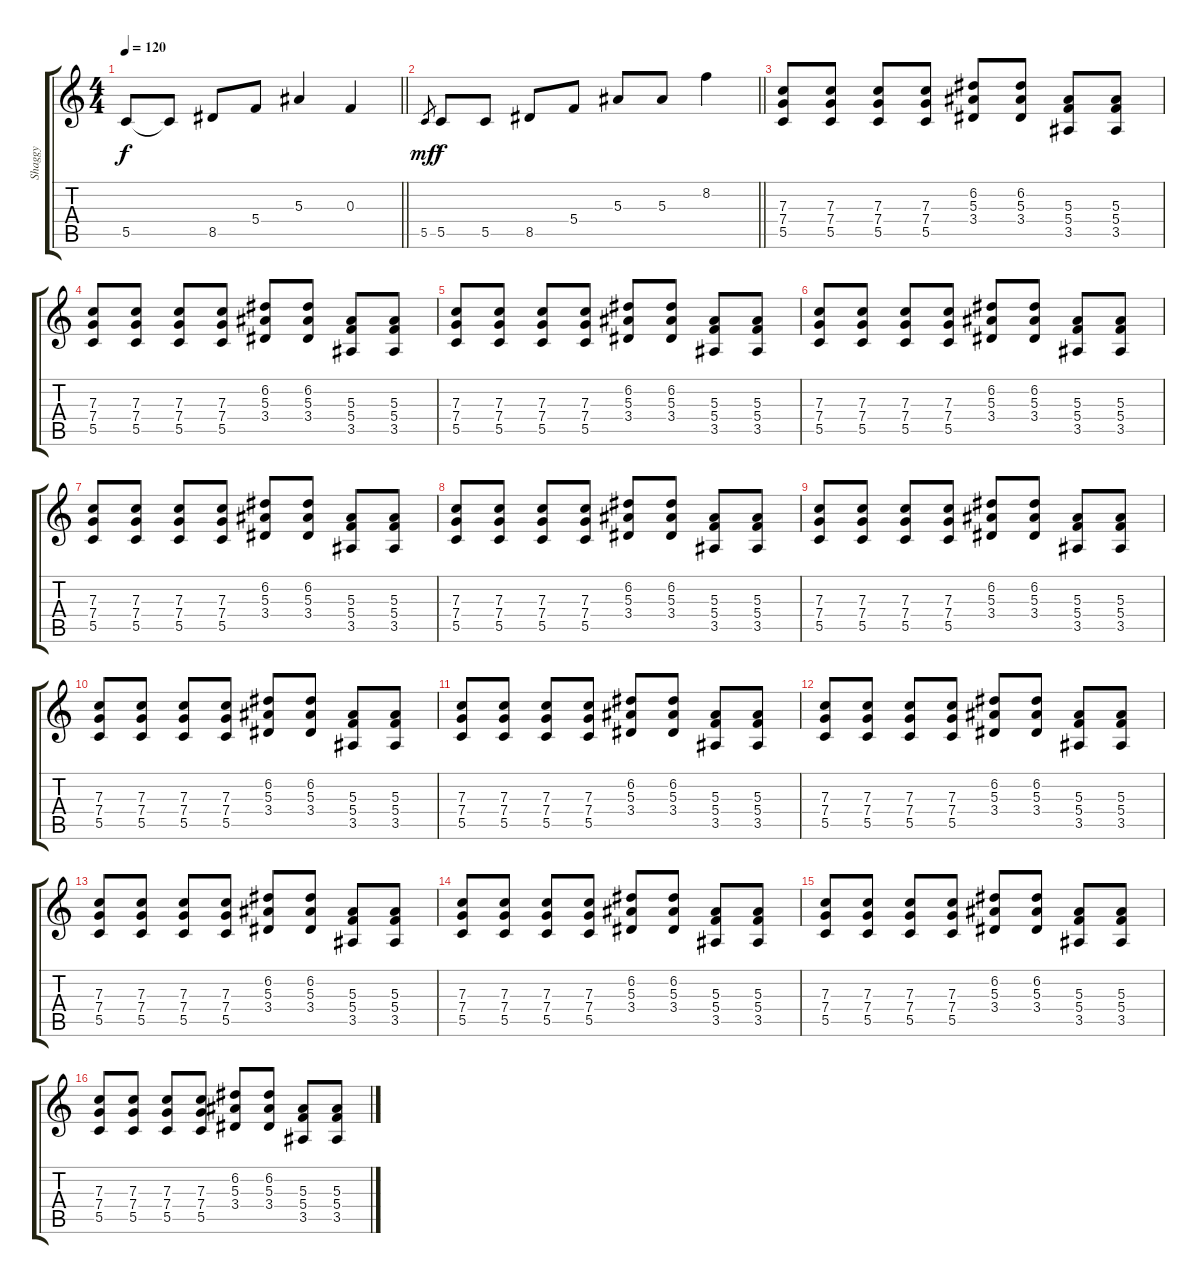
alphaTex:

\track ("Shaggy" "Shaggy") {instrument distortionguitar}
\staff {score tabs}
\tuning (D4 A3 F3 C3 G2 C2) {hide}
\ts (4 4)
\tempo 120
\clef g2
\barLineRight lightlight
\ks c
5.5.8{dy f} 5.5{t}.8 8.5.8 5.4.8 5.3.4 0.3.4 |
\barLineRight lightlight
5.5.8{gr dy mf} 5.5.8{dy f} 5.5.8 8.5.8 5.4.8 5.3.8 5.3.8 8.2.4 |
(7.3 7.4 5.5).8 (7.3 7.4 5.5).8 (7.3 7.4 5.5).8 (7.3 7.4 5.5).8 (6.2 5.3 3.4).8 (6.2 5.3 3.4).8 (5.3 5.4 3.5).8 (5.3 5.4 3.5).8 |
(7.3 7.4 5.5).8 (7.3 7.4 5.5).8 (7.3 7.4 5.5).8 (7.3 7.4 5.5).8 (6.2 5.3 3.4).8 (6.2 5.3 3.4).8 (5.3 5.4 3.5).8 (5.3 5.4 3.5).8 |
(7.3 7.4 5.5).8 (7.3 7.4 5.5).8 (7.3 7.4 5.5).8 (7.3 7.4 5.5).8 (6.2 5.3 3.4).8 (6.2 5.3 3.4).8 (5.3 5.4 3.5).8 (5.3 5.4 3.5).8 |
(7.3 7.4 5.5).8 (7.3 7.4 5.5).8 (7.3 7.4 5.5).8 (7.3 7.4 5.5).8 (6.2 5.3 3.4).8 (6.2 5.3 3.4).8 (5.3 5.4 3.5).8 (5.3 5.4 3.5).8 |
(7.3 7.4 5.5).8 (7.3 7.4 5.5).8 (7.3 7.4 5.5).8 (7.3 7.4 5.5).8 (6.2 5.3 3.4).8 (6.2 5.3 3.4).8 (5.3 5.4 3.5).8 (5.3 5.4 3.5).8 |
(7.3 7.4 5.5).8 (7.3 7.4 5.5).8 (7.3 7.4 5.5).8 (7.3 7.4 5.5).8 (6.2 5.3 3.4).8 (6.2 5.3 3.4).8 (5.3 5.4 3.5).8 (5.3 5.4 3.5).8 |
(7.3 7.4 5.5).8 (7.3 7.4 5.5).8 (7.3 7.4 5.5).8 (7.3 7.4 5.5).8 (6.2 5.3 3.4).8 (6.2 5.3 3.4).8 (5.3 5.4 3.5).8 (5.3 5.4 3.5).8 |
(7.3 7.4 5.5).8 (7.3 7.4 5.5).8 (7.3 7.4 5.5).8 (7.3 7.4 5.5).8 (6.2 5.3 3.4).8 (6.2 5.3 3.4).8 (5.3 5.4 3.5).8 (5.3 5.4 3.5).8 |
(7.3 7.4 5.5).8 (7.3 7.4 5.5).8 (7.3 7.4 5.5).8 (7.3 7.4 5.5).8 (6.2 5.3 3.4).8 (6.2 5.3 3.4).8 (5.3 5.4 3.5).8 (5.3 5.4 3.5).8 |
(7.3 7.4 5.5).8 (7.3 7.4 5.5).8 (7.3 7.4 5.5).8 (7.3 7.4 5.5).8 (6.2 5.3 3.4).8 (6.2 5.3 3.4).8 (5.3 5.4 3.5).8 (5.3 5.4 3.5).8 |
(7.3 7.4 5.5).8 (7.3 7.4 5.5).8 (7.3 7.4 5.5).8 (7.3 7.4 5.5).8 (6.2 5.3 3.4).8 (6.2 5.3 3.4).8 (5.3 5.4 3.5).8 (5.3 5.4 3.5).8 |
(7.3 7.4 5.5).8 (7.3 7.4 5.5).8 (7.3 7.4 5.5).8 (7.3 7.4 5.5).8 (6.2 5.3 3.4).8 (6.2 5.3 3.4).8 (5.3 5.4 3.5).8 (5.3 5.4 3.5).8 |
(7.3 7.4 5.5).8 (7.3 7.4 5.5).8 (7.3 7.4 5.5).8 (7.3 7.4 5.5).8 (6.2 5.3 3.4).8 (6.2 5.3 3.4).8 (5.3 5.4 3.5).8 (5.3 5.4 3.5).8 |
(7.3 7.4 5.5).8 (7.3 7.4 5.5).8 (7.3 7.4 5.5).8 (7.3 7.4 5.5).8 (6.2 5.3 3.4).8 (6.2 5.3 3.4).8 (5.3 5.4 3.5).8 (5.3 5.4 3.5).8
